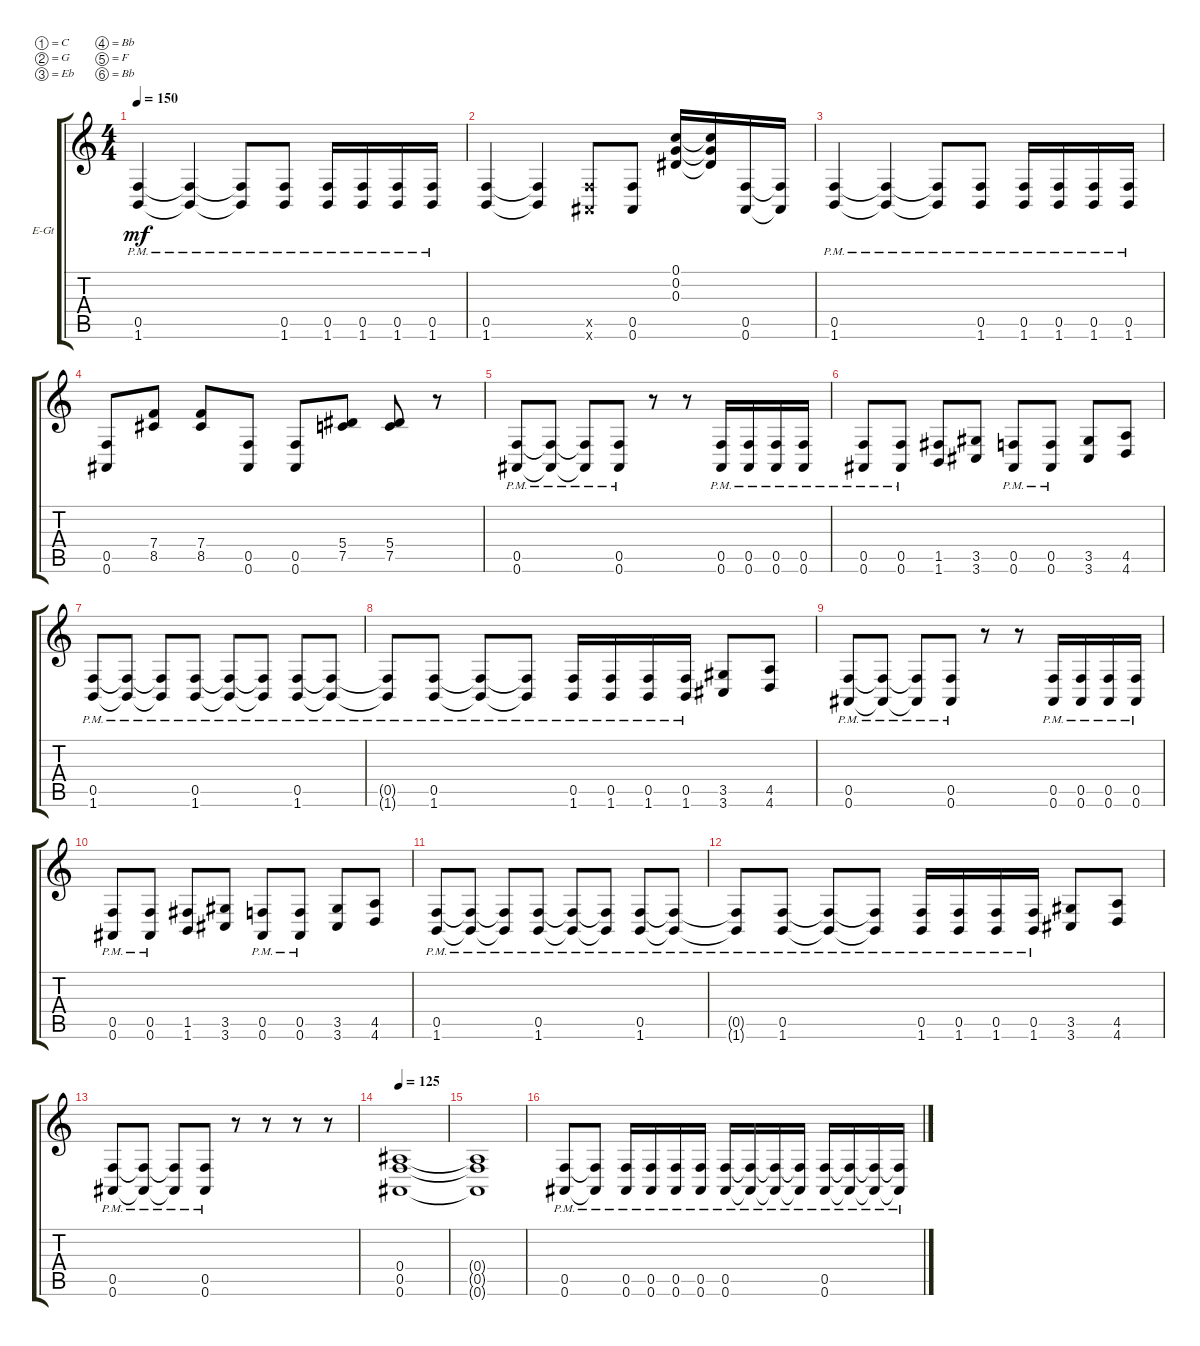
\bracketExtendMode groupsimilarinstruments
\firstSystemTrackNameOrientation horizontal
\otherSystemsTrackNameOrientation horizontal
\track ("GTR 2" "E-Gt") {instrument overdrivenguitar}
\staff {score tabs}
\tuning (C4 G3 Eb3 Bb2 F2 Bb1)
\ts (4 4)
\tempo 150
\clef g2
\ks c
(0.5{pm} 1.6{pm}).4{dy mf} (0.5{pm t} 1.6{pm t}).4 (0.5{pm t} 1.6{pm t}).8 (0.5{pm} 1.6{pm}).8 (0.5{pm} 1.6{pm}).16 (0.5{pm} 1.6{pm}).16 (0.5{pm} 1.6{pm}).16 (0.5{pm} 1.6{pm}).16 |
(0.5 1.6).4 (1.6{t} 0.5{t}).4 (0.5{x} 0.6{x}).8 (0.5 0.6).8 (0.1 0.2 0.3).16 (0.3{t} 0.2{t} 0.1{t}).16 (0.5 0.6).16 (0.6{t} 0.5{t}).16 |
(0.5{pm} 1.6{pm}).4 (0.5{pm t} 1.6{pm t}).4 (0.5{pm t} 1.6{pm t}).8 (0.5{pm} 1.6{pm}).8 (0.5{pm} 1.6{pm}).16 (0.5{pm} 1.6{pm}).16 (0.5{pm} 1.6{pm}).16 (0.5{pm} 1.6{pm}).16 |
(0.5 0.6).8 (7.4 8.5).8 (7.4 8.5).8 (0.5 0.6).8 (0.5 0.6).8 (5.4 7.5).8 (5.4 7.5).8 r.8 |
(0.5{pm} 0.6{pm}).8 (0.6{pm t} 0.5{pm t}).8 (0.5{pm t} 0.6{pm t}).8 (0.5{pm} 0.6{pm}).8 r.8 r.8 (0.5{pm} 0.6{pm}).16 (0.5{pm} 0.6{pm}).16 (0.5{pm} 0.6{pm}).16 (0.5{pm} 0.6{pm}).16 |
(0.5{pm} 0.6{pm}).8 (0.5{pm} 0.6{pm}).8 (1.5 1.6).8 (3.5 3.6).8 (0.5{pm} 0.6{pm}).8 (0.5{pm} 0.6{pm}).8 (3.5 3.6).8 (4.5 4.6).8 |
(0.5{pm} 1.6{pm}).8 (1.6{pm t} 0.5{pm t}).8 (0.5{pm t} 1.6{pm t}).8 (0.5{pm} 1.6{pm}).8 (1.6{pm t} 0.5{pm t}).8 (0.5{pm t} 1.6{pm t}).8 (0.5{pm} 1.6{pm}).8 (1.6{pm t} 0.5{pm t}).8 |
(0.5{pm t} 1.6{pm t}).8 (0.5{pm} 1.6{pm}).8 (1.6{pm t} 0.5{pm t}).8 (0.5{pm t} 1.6{pm t}).8 (0.5{pm} 1.6{pm}).16 (0.5{pm} 1.6{pm}).16 (0.5{pm} 1.6{pm}).16 (0.5{pm} 1.6{pm}).16 (3.5 3.6).8 (4.5 4.6).8 |
(0.5{pm} 0.6{pm}).8 (0.6{pm t} 0.5{pm t}).8 (0.5{pm t} 0.6{pm t}).8 (0.5{pm} 0.6{pm}).8 r.8 r.8 (0.5{pm} 0.6{pm}).16 (0.5{pm} 0.6{pm}).16 (0.5{pm} 0.6{pm}).16 (0.5{pm} 0.6{pm}).16 |
(0.5{pm} 0.6{pm}).8 (0.5{pm} 0.6{pm}).8 (1.5 1.6).8 (3.5 3.6).8 (0.5{pm} 0.6{pm}).8 (0.5{pm} 0.6{pm}).8 (3.5 3.6).8 (4.5 4.6).8 |
(0.5{pm} 1.6{pm}).8 (1.6{pm t} 0.5{pm t}).8 (0.5{pm t} 1.6{pm t}).8 (0.5{pm} 1.6{pm}).8 (1.6{pm t} 0.5{pm t}).8 (0.5{pm t} 1.6{pm t}).8 (0.5{pm} 1.6{pm}).8 (1.6{pm t} 0.5{pm t}).8 |
(0.5{pm t} 1.6{pm t}).8 (0.5{pm} 1.6{pm}).8 (1.6{pm t} 0.5{pm t}).8 (0.5{pm t} 1.6{pm t}).8 (0.5{pm} 1.6{pm}).16 (0.5{pm} 1.6{pm}).16 (0.5{pm} 1.6{pm}).16 (0.5{pm} 1.6{pm}).16 (3.5 3.6).8 (4.5 4.6).8 |
(0.5{pm} 0.6{pm}).8 (0.6{pm t} 0.5{pm t}).8 (0.5{pm t} 0.6{pm t}).8 (0.5{pm} 0.6{pm}).8 r.8 r.8 r.8 r.8 |
\tempo 125
(0.4 0.5 0.6).1 |
(0.4{t} 0.5{t} 0.6{t}).1 |
(0.5{pm} 0.6{pm}).8 (0.6{pm t} 0.5{pm t}).8 (0.5{pm} 0.6{pm}).16 (0.5{pm} 0.6{pm}).16 (0.5{pm} 0.6{pm}).16 (0.5{pm} 0.6{pm}).16 (0.5{pm} 0.6{pm}).16 (0.5{pm t} 0.6{pm t}).16 (0.6{pm t} 0.5{pm t}).16 (0.5{pm t} 0.6{pm t}).16 (0.5{pm} 0.6{pm}).16 (0.6{pm t} 0.5{pm t}).16 (0.5{pm t} 0.6{pm t}).16 (0.6{pm t} 0.5{pm t}).16
